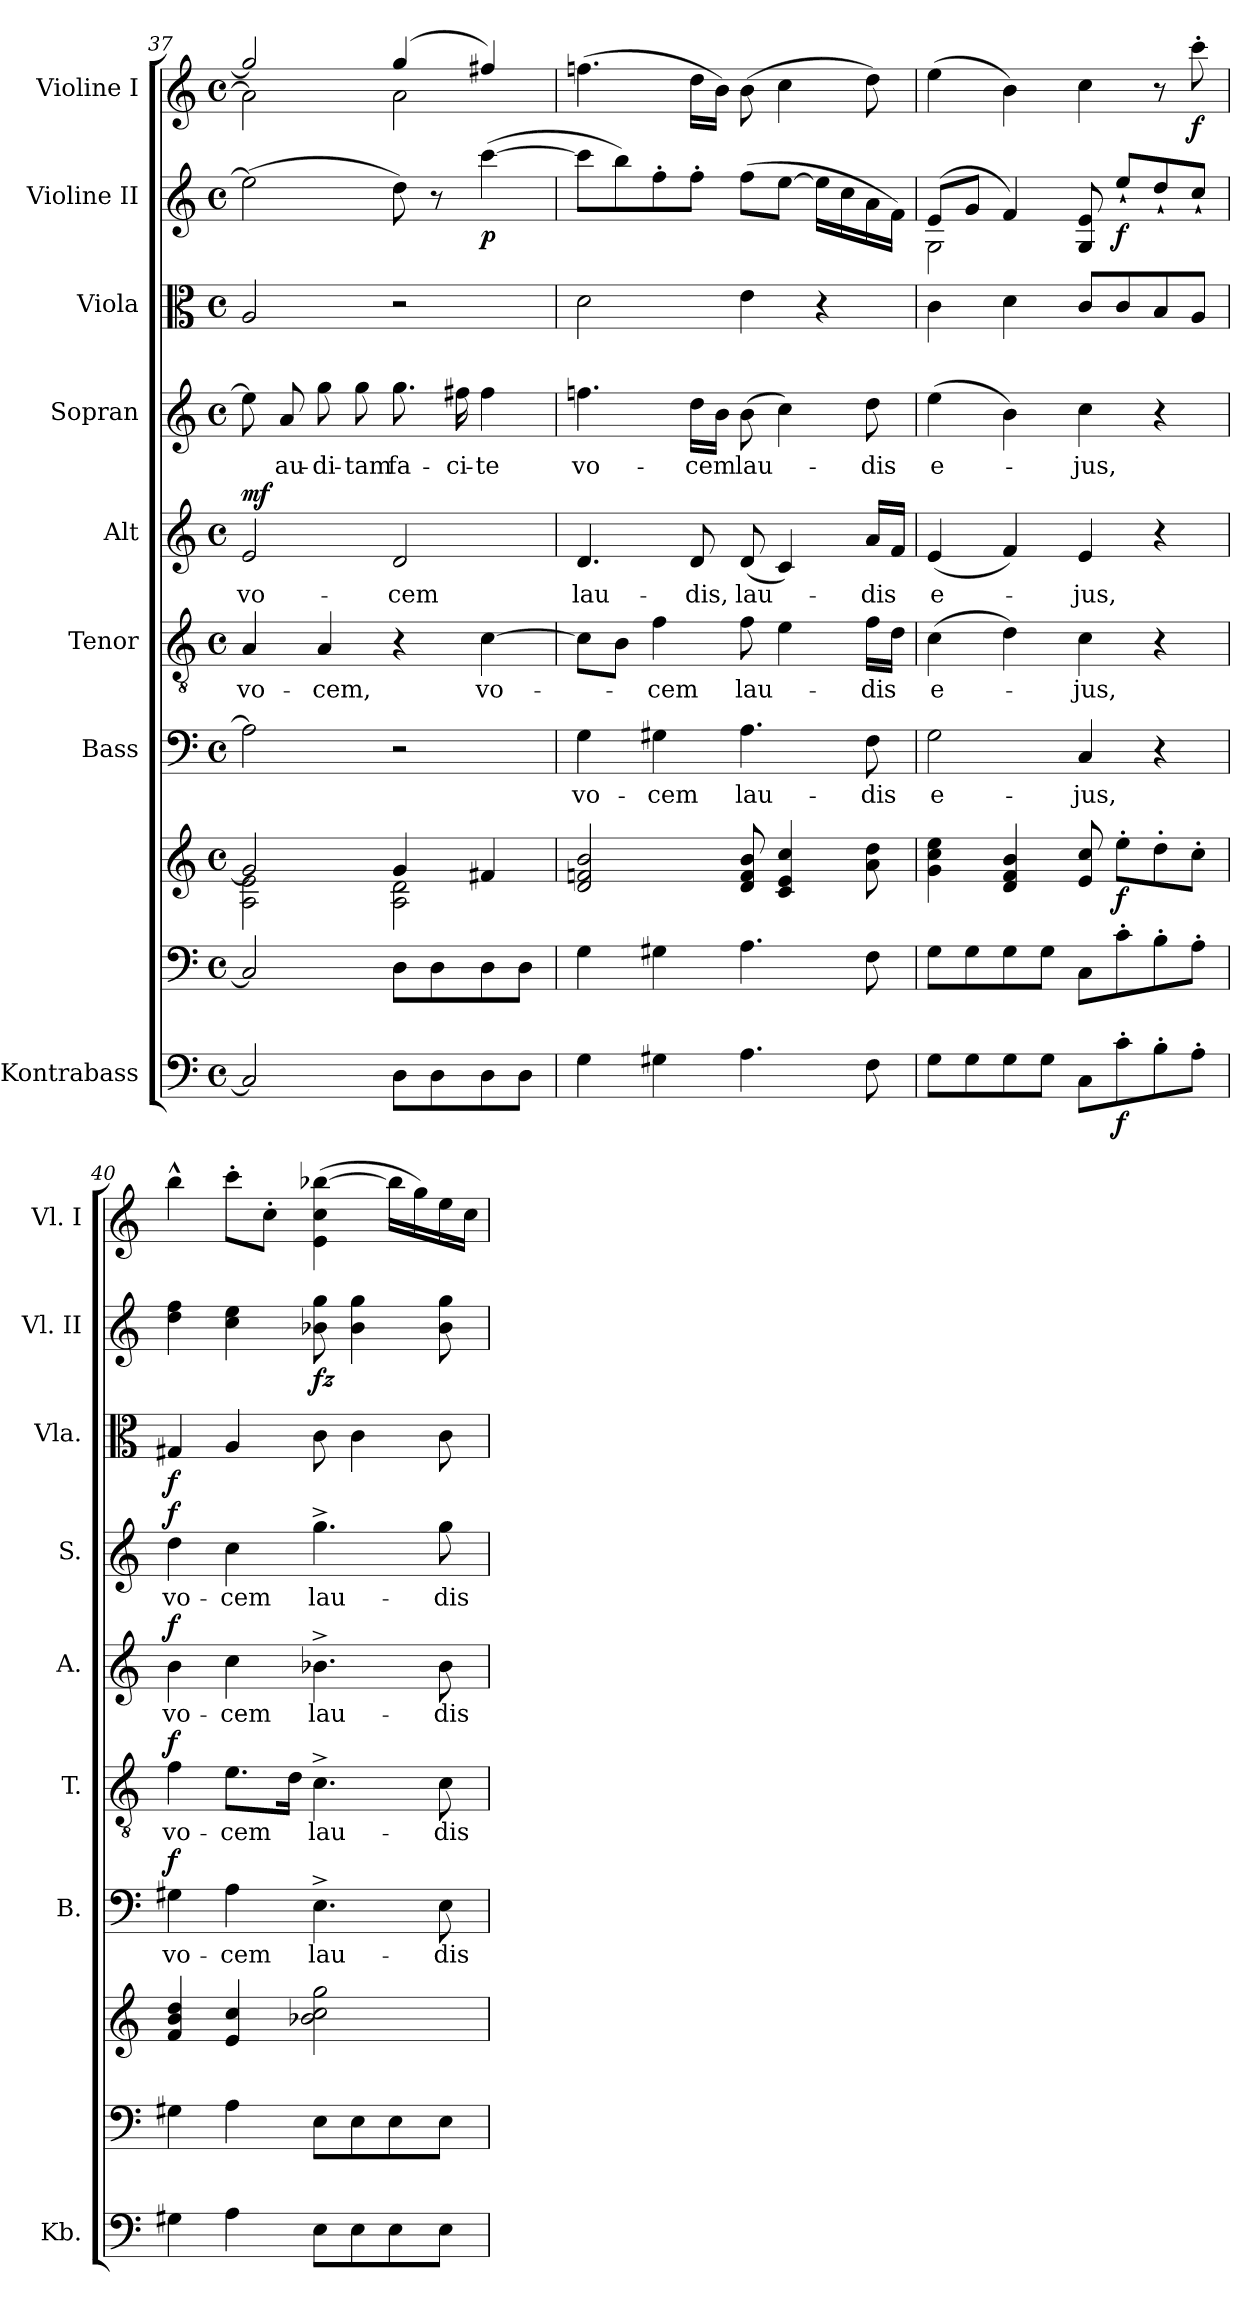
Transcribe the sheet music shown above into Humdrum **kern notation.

**kern	**dynam	**kern	**kern	**dynam	**kern	**text	**dynam	**kern	**text	**dynam	**kern	**text	**dynam	**kern	**text	**dynam	**kern	**dynam	**kern	**dynam	**kern	**dynam
*part9	*part9	*part8	*part8	*part8	*part7	*part7	*part7	*part6	*part6	*part6	*part5	*part5	*part5	*part4	*part4	*part4	*part3	*part3	*part2	*part2	*part1	*part1
*staff10	*staff10	*staff9	*staff8	*staff8/9	*staff7	*staff7	*staff7	*staff6	*staff6	*staff6	*staff5	*staff5	*staff5	*staff4	*staff4	*staff4	*staff3	*staff3	*staff2	*staff2	*staff1	*staff1
*I"Kontrabass	*	*	*	*	*I"Bass	*	*	*I"Tenor	*	*	*I"Alt	*	*	*I"Sopran	*	*	*I"Viola	*	*I"Violine II	*	*I"Violine I	*
*I'Kb.	*	*	*	*	*I'B.	*	*	*I'T.	*	*	*I'A.	*	*	*I'S.	*	*	*I'Vla.	*	*I'Vl. II	*	*I'Vl. I	*
*clefF4	*	*clefF4	*clefG2	*	*clefF4	*	*	*clefGv2	*	*	*clefG2	*	*	*clefG2	*	*	*clefC3	*	*clefG2	*	*clefG2	*
*ITrd7c12	*	*	*	*	*	*	*	*	*	*	*	*	*	*	*	*	*	*	*	*	*	*
*k[]	*	*k[]	*k[]	*	*k[]	*	*	*k[]	*	*	*k[]	*	*	*k[]	*	*	*k[]	*	*k[]	*	*k[]	*
*C:	*	*C:	*C:	*	*C:	*	*	*C:	*	*	*C:	*	*	*C:	*	*	*C:	*	*C:	*	*C:	*
*M4/4	*	*M4/4	*M4/4	*	*M4/4	*	*	*M4/4	*	*	*M4/4	*	*	*M4/4	*	*	*M4/4	*	*M4/4	*	*M4/4	*
*met(c)	*	*met(c)	*met(c)	*	*met(c)	*	*	*met(c)	*	*	*met(c)	*	*	*met(c)	*	*	*met(c)	*	*met(c)	*	*met(c)	*
=37	=37	=37	=37	=37	=37	=37	=37	=37	=37	=37	=37	=37	=37	=37	=37	=37	=37	=37	=37	=37	=37	=37
*	*	*	*^	*	*	*	*	*	*	*	*	*	*	*	*	*	*	*	*	*	*	*
!	!	!	!	!	!	!	!	!	!	!LO:LY:b	!	!	!LO:LY:b	!LO:DY:a	!	!	!	!	!	!	!	!	!
*	*	*	*	*	*	*	*	*	*	*	*	*	*	*	*	*	*	*	*	*	*	*^	*
2CC#/]	.	2C#/]	2g/]	2A\ 2e\	.	2A\]	.	.	4A/	vo-	.	2e/	vo-	mf	8ee\]	.	.	2A/	.	(>2ee\]	.	2gg/]	2a\]	.
!	!	!	!	!	!	!	!	!	!	!	!	!	!	!	!	!LO:LY:b	!	!	!	!	!	!	!	!
.	.	.	.	.	.	.	.	.	.	.	.	.	.	.	8a/	au-	.	.	.	.	.	.	.	.
!	!	!	!	!	!	!	!	!	!	!LO:LY:b	!	!	!	!	!	!LO:LY:b	!	!	!	!	!	!	!	!
.	.	.	.	.	.	.	.	.	4A/	-cem,	.	.	.	.	8gg\	-di-	.	.	.	.	.	.	.	.
!	!	!	!	!	!	!	!	!	!	!	!	!	!	!	!	!LO:LY:b	!	!	!	!	!	!	!	!
.	.	.	.	.	.	.	.	.	.	.	.	.	.	.	8gg\	-tam	.	.	.	.	.	.	.	.
!	!	!	!	!	!	!	!	!	!	!	!	!	!LO:LY:b	!	!	!LO:LY:b	!	!	!	!	!	!	!	!
8DD\L	.	8D\L	4g/	2A\ 2d\	.	2r	.	.	4r	.	.	2d/	-cem	.	8.gg\	fa-	.	2r	.	8dd\)	.	(4gg/	2a\	.
8DD\	.	8D\	.	.	.	.	.	.	.	.	.	.	.	.	.	.	.	.	.	8r	.	.	.	.
!	!	!	!	!	!	!	!	!	!	!	!	!	!	!	!	!LO:LY:b	!	!	!	!	!	!	!	!
.	.	.	.	.	.	.	.	.	.	.	.	.	.	.	16ff#X\	-ci-	.	.	.	.	.	.	.	.
!	!	!	!	!	!	!	!	!	!	!LO:LY:b	!	!	!	!	!	!LO:LY:b	!	!	!	!	!LO:DY:b	!	!	!
8DD\	.	8D\	4f#X/	.	.	.	.	.	[4c\	vo-	.	.	.	.	4ff#\	-te	.	.	.	(>[4ccc\	p	4ff#X/)	.	.
8DD\J	.	8D\J	.	.	.	.	.	.	.	.	.	.	.	.	.	.	.	.	.	.	.	.	.	.
*	*	*	*v	*v	*	*	*	*	*	*	*	*	*	*	*	*	*	*	*	*	*	*v	*v	*
!!LO:PB:g=z
=38	=38	=38	=38	=38	=38	=38	=38	=38	=38	=38	=38	=38	=38	=38	=38	=38	=38	=38	=38	=38	=38	=38
!	!	!	!	!	!	!LO:LY:b	!	!	!	!	!	!LO:LY:b	!	!	!LO:LY:b	!	!	!	!	!	!	!
4GG\	.	4G\	2d/ 2fn/ 2b/	.	4G\	vo-	.	8c\L]	.	.	4.d/	lau-	.	4.ffn\	vo-	.	2d\	.	8ccc\L]	.	(>4.ffn\	.
.	.	.	.	.	.	.	.	8B\J	.	.	.	.	.	.	.	.	.	.	8bb\)	.	.	.
!	!	!	!	!	!	!LO:LY:b	!	!	!LO:LY:b	!	!	!	!	!	!	!	!	!	!	!	!	!
4GG#X\	.	4G#X\	.	.	4G#X\	-cem	.	4f\	-cem	.	.	.	.	.	.	.	.	.	8ff'>\	.	.	.
!	!	!	!	!	!	!	!	!	!	!	!	!LO:LY:b	!	!	!LO:LY:b	!	!	!	!	!	!	!
.	.	.	.	.	.	.	.	.	.	.	8d/	-dis,	.	16dd\LL	-cem	.	.	.	8ff'>\J	.	16dd\LL	.
.	.	.	.	.	.	.	.	.	.	.	.	.	.	16b\JJ	.	.	.	.	.	.	16b\JJ)	.
!	!	!	!	!	!	!LO:LY:b	!	!	!LO:LY:b	!	!	!LO:LY:b	!	!	!LO:LY:b	!	!	!	!	!	!	!
4.AA\	.	4.A\	8d/ 8f/ 8b/	.	4.A\	lau-	.	8f\	lau-	.	(<8d/	lau-	.	(>8b\	lau-	.	4e\	.	(>8ff\L	.	(>8b\	.
.	.	.	4c/ 4e/ 4cc/	.	.	.	.	4e\	.	.	4c/)	.	.	4cc\)	.	.	.	.	[8ee\J	.	4cc\	.
.	.	.	.	.	.	.	.	.	.	.	.	.	.	.	.	.	4r	.	16ee\LL]	.	.	.
.	.	.	.	.	.	.	.	.	.	.	.	.	.	.	.	.	.	.	16cc\	.	.	.
!	!	!	!	!	!	!LO:LY:b	!	!	!LO:LY:b	!	!	!LO:LY:b	!	!	!LO:LY:b	!	!	!	!	!	!	!
8FF\	.	8F\	8a\ 8dd\	.	8F\	-dis	.	16f\LL	-dis	.	16a/LL	-dis	.	8dd\	-dis	.	.	.	16a\	.	8dd\)	.
.	.	.	.	.	.	.	.	16d\JJ	.	.	16f/JJ	.	.	.	.	.	.	.	16f\JJ)	.	.	.
=39	=39	=39	=39	=39	=39	=39	=39	=39	=39	=39	=39	=39	=39	=39	=39	=39	=39	=39	=39	=39	=39	=39
!	!	!	!	!	!	!LO:LY:b	!	!	!LO:LY:b	!	!	!LO:LY:b	!	!	!LO:LY:b	!	!	!	!	!	!	!
*	*	*	*	*	*	*	*	*	*	*	*	*	*	*	*	*	*	*	*^	*	*	*
8GG\L	.	8G\L	4g\ 4cc\ 4ee\	.	2G\	e-	.	(>4c\	e-	.	(<4e/	e-	.	(>4ee\	e-	.	4c\	.	(>8e/L	2G\	.	(>4ee\	.
8GG\	.	8G\	.	.	.	.	.	.	.	.	.	.	.	.	.	.	.	.	8g/J	.	.	.	.
8GG\	.	8G\	4d/ 4f/ 4b/	.	.	.	.	4d\)	.	.	4f/)	.	.	4b\)	.	.	4d\	.	4f/)	.	.	4b\)	.
8GG\J	.	8G\J	.	.	.	.	.	.	.	.	.	.	.	.	.	.	.	.	.	.	.	.	.
!	!	!	!	!	!	!LO:LY:b	!	!	!LO:LY:b	!	!	!LO:LY:b	!	!	!LO:LY:b	!	!	!	!	!	!	!	!
8CC\L	.	8C\L	8e/ 8cc/	.	4C/	-jus,	.	4c\	-jus,	.	4e/	-jus,	.	4cc\	-jus,	.	8c/L	.	8G/ 8e/	2ryy	.	4cc\	.
!	!LO:DY:b	!	!	!LO:DY:b	!	!	!	!	!	!	!	!	!	!	!	!	!	!	!	!	!LO:DY:b	!	!
8C'>\	f	8c'>\	8ee'>\L	f	.	.	.	.	.	.	.	.	.	.	.	.	8c/	.	8ee`</L	.	f	.	.
8BB'>\	.	8B'>\	8dd'>\	.	4r	.	.	4r	.	.	4r	.	.	4r	.	.	8B/	.	8dd`</	.	.	8r	.
!	!	!	!	!	!	!	!	!	!	!	!	!	!	!	!	!	!	!	!	!	!	!	!LO:DY:b
8AA'>\J	.	8A'>\J	8cc'>\J	.	.	.	.	.	.	.	.	.	.	.	.	.	8A/J	.	8cc`</J	.	.	8ccc'>\	f
*	*	*	*	*	*	*	*	*	*	*	*	*	*	*	*	*	*	*	*v	*v	*	*	*
=40	=40	=40	=40	=40	=40	=40	=40	=40	=40	=40	=40	=40	=40	=40	=40	=40	=40	=40	=40	=40	=40	=40
!	!	!	!	!	!	!LO:LY:b	!LO:DY:a	!	!LO:LY:b	!LO:DY:a	!	!LO:LY:b	!LO:DY:a	!	!LO:LY:b	!LO:DY:a	!	!LO:DY:b	!	!	!	!
4GG#X\	.	4G#X\	4f/ 4b/ 4dd/	.	4G#X\	vo-	f	4f\	vo-	f	4b\	vo-	f	4dd\	vo-	f	4G#X/	f	4dd\ 4ff\	.	4bb^^>\	.
!	!	!	!	!	!	!LO:LY:b	!	!	!LO:LY:b	!	!	!LO:LY:b	!	!	!LO:LY:b	!	!	!	!	!	!	!
4AA\	.	4A\	4e/ 4cc/	.	4A\	-cem	.	8.e\L	-cem	.	4cc\	-cem	.	4cc\	-cem	.	4A/	.	4cc\ 4ee\	.	8ccc'>\L	.
.	.	.	.	.	.	.	.	.	.	.	.	.	.	.	.	.	.	.	.	.	8cc'>\J	.
.	.	.	.	.	.	.	.	16d\Jk	.	.	.	.	.	.	.	.	.	.	.	.	.	.
!	!	!	!	!	!	!LO:LY:b	!	!	!LO:LY:b	!	!	!LO:LY:b	!	!	!LO:LY:b	!	!	!	!	!LO:DY:b	!	!
8EE\L	.	8E\L	2b-X\ 2cc\ 2gg\	.	4.E^>\	lau-	.	4.c^>\	lau-	.	4.b-X^>\	lau-	.	4.gg^>\	lau-	.	8c\	.	8b-X\ 8gg\	fz	(>4e\ 4cc\ [4bb-X\	.
8EE\	.	8E\	.	.	.	.	.	.	.	.	.	.	.	.	.	.	4c\	.	4b-\ 4gg\	.	.	.
8EE\	.	8E\	.	.	.	.	.	.	.	.	.	.	.	.	.	.	.	.	.	.	16bb-\LL]	.
.	.	.	.	.	.	.	.	.	.	.	.	.	.	.	.	.	.	.	.	.	16gg\)	.
!	!	!	!	!	!	!LO:LY:b	!	!	!LO:LY:b	!	!	!LO:LY:b	!	!	!LO:LY:b	!	!	!	!	!	!	!
8EE\J	.	8E\J	.	.	8E\	-dis	.	8c\	-dis	.	8b-\	-dis	.	8gg\	-dis	.	8c\	.	8b-\ 8gg\	.	16ee\	.
.	.	.	.	.	.	.	.	.	.	.	.	.	.	.	.	.	.	.	.	.	16cc\JJ	.
=	=	=	=	=	=	=	=	=	=	=	=	=	=	=	=	=	=	=	=	=	=	=
*-	*-	*-	*-	*-	*-	*-	*-	*-	*-	*-	*-	*-	*-	*-	*-	*-	*-	*-	*-	*-	*-	*-
